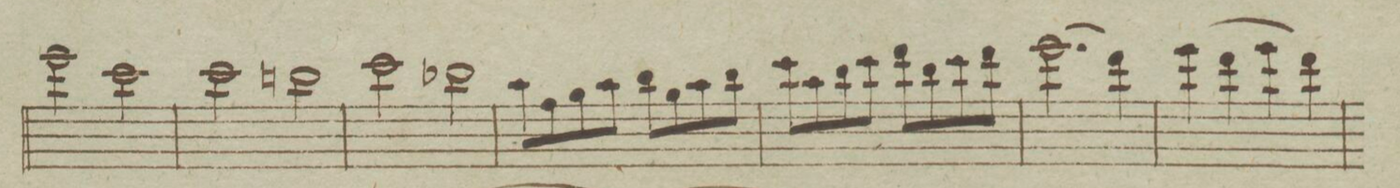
**kern	**dynam
*I"Violino Primo	*
*clefG2	*
*k[b-e-]	*
*met(c|)	*
*M2/2	*
2eee-\	.
2ccc\	.
=47	=47
2ccc\	.
2bbn\	.
=48	=48
2ccc\	.
2bb-X\	.
=49	=49
8aa\L	.
8ff\	.
8gg\	.
8aa\J	.
8bb-\L	.
8gg\	.
8aa\	.
8bb-\J	.
=50	=50
8ccc\L	.
8aa\	.
8bb-\	.
8ccc\J	.
8ddd\L	.
8bb-\	.
8ccc\	.
8ddd\J	.
=51	=51
(2.eee-\	.
4ddd\)	.
=52	=52
(4eee-\	.
4ddd\	.
4eee-\	.
4ddd\)	.
=53	=53
*-	*-
